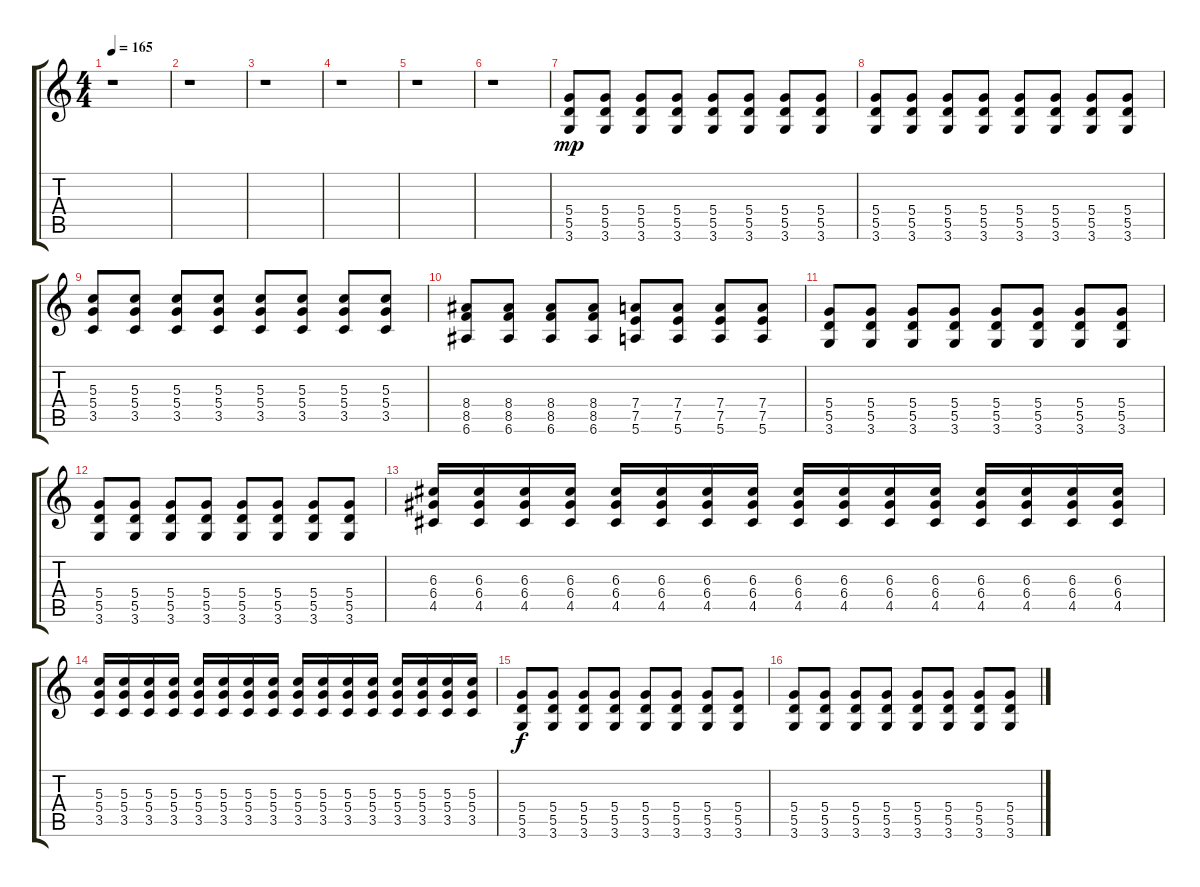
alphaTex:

\track "" {instrument distortionguitar}
\staff {score tabs}
\tuning (E4 B3 G3 D3 A2 E2) {hide}
\ts (4 4)
\tempo 165
\clef g2
\ks c
r.1{dy f} |
r.1 |
r.1 |
r.1 |
r.1 |
r.1 |
(5.4 5.5 3.6).8{dy mp} (5.4 5.5 3.6).8 (5.4 5.5 3.6).8 (5.4 5.5 3.6).8 (5.4 5.5 3.6).8 (5.4 5.5 3.6).8 (5.4 5.5 3.6).8 (5.4 5.5 3.6).8 |
(5.4 5.5 3.6).8 (5.4 5.5 3.6).8 (5.4 5.5 3.6).8 (5.4 5.5 3.6).8 (5.4 5.5 3.6).8 (5.4 5.5 3.6).8 (5.4 5.5 3.6).8 (5.4 5.5 3.6).8 |
(5.3 5.4 3.5).8 (5.3 5.4 3.5).8 (5.3 5.4 3.5).8 (5.3 5.4 3.5).8 (5.3 5.4 3.5).8 (5.3 5.4 3.5).8 (5.3 5.4 3.5).8 (5.3 5.4 3.5).8 |
(8.4 8.5 6.6).8 (8.4 8.5 6.6).8 (8.4 8.5 6.6).8 (8.4 8.5 6.6).8 (7.4 7.5 5.6).8 (7.4 7.5 5.6).8 (7.4 7.5 5.6).8 (7.4 7.5 5.6).8 |
(5.4 5.5 3.6).8 (5.4 5.5 3.6).8 (5.4 5.5 3.6).8 (5.4 5.5 3.6).8 (5.4 5.5 3.6).8 (5.4 5.5 3.6).8 (5.4 5.5 3.6).8 (5.4 5.5 3.6).8 |
(5.4 5.5 3.6).8 (5.4 5.5 3.6).8 (5.4 5.5 3.6).8 (5.4 5.5 3.6).8 (5.4 5.5 3.6).8 (5.4 5.5 3.6).8 (5.4 5.5 3.6).8 (5.4 5.5 3.6).8 |
(6.3 6.4 4.5).16 (6.3 6.4 4.5).16 (6.3 6.4 4.5).16 (6.3 6.4 4.5).16 (6.3 6.4 4.5).16 (6.3 6.4 4.5).16 (6.3 6.4 4.5).16 (6.3 6.4 4.5).16 (6.3 6.4 4.5).16 (6.3 6.4 4.5).16 (6.3 6.4 4.5).16 (6.3 6.4 4.5).16 (6.3 6.4 4.5).16 (6.3 6.4 4.5).16 (6.3 6.4 4.5).16 (6.3 6.4 4.5).16 |
(5.3 5.4 3.5).16 (5.3 5.4 3.5).16 (5.3 5.4 3.5).16 (5.3 5.4 3.5).16 (5.3 5.4 3.5).16 (5.3 5.4 3.5).16 (5.3 5.4 3.5).16 (5.3 5.4 3.5).16 (5.3 5.4 3.5).16 (5.3 5.4 3.5).16 (5.3 5.4 3.5).16 (5.3 5.4 3.5).16 (5.3 5.4 3.5).16 (5.3 5.4 3.5).16 (5.3 5.4 3.5).16 (5.3 5.4 3.5).16 |
(5.4 5.5 3.6).8{dy f} (5.4 5.5 3.6).8 (5.4 5.5 3.6).8 (5.4 5.5 3.6).8 (5.4 5.5 3.6).8 (5.4 5.5 3.6).8 (5.4 5.5 3.6).8 (5.4 5.5 3.6).8 |
(5.4 5.5 3.6).8 (5.4 5.5 3.6).8 (5.4 5.5 3.6).8 (5.4 5.5 3.6).8 (5.4 5.5 3.6).8 (5.4 5.5 3.6).8 (5.4 5.5 3.6).8 (5.4 5.5 3.6).8
